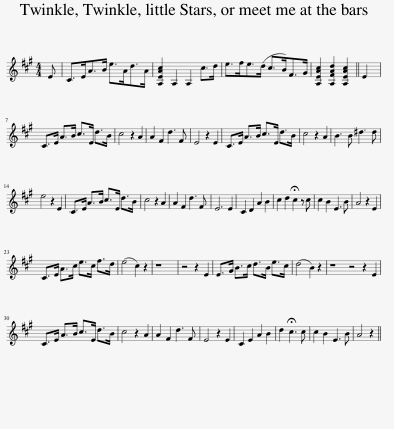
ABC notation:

X:1
L:1/8
M:4/4
I:linebreak $
K:A
V:1 treble
V:1
 E | C>EA>B e>Ad>A | [A,EAc]2 A,2 A,2 c>d | e>fe>(d c>B)F>G | [A,EAc]2 [A,FAd]2 [A,EAc]2 || %5
 E2 |$ C>E A>B c>E d>B | c4 z2 A2 | A2 F2 d3 F | E4 z2 E2 | %10
 C>E A>B c>E d>B | c4 z2 A2 | B3 B ^d3 d |$ e4 z2 E2 | C>E A>B c>E d>B | %15
 c4 z2 A2 | A2 F2 d3 F | E6 E2 | C2 D2 A2 B2 | c2 d2 !fermata!c2 z c | %20
 c2 B2 E3 B | A4 z2 E2 |$ C>E A>c e>c f>d | (e4 c2) z2 | z8 | %25
 z4 z2 E2 | E>G B>c d>B e>c | (d4 B2) z2 | z8 z4 z2 E2 |$ C>E A>B c>E d>B | %30
 c4 z2 A2 | A2 F2 d3 F | E4 z2 E2 | C2 E2 A2 B2 | d2 !fermata!c3 c | %35
 c2 B2 E3 B | A4 z2 || %37
